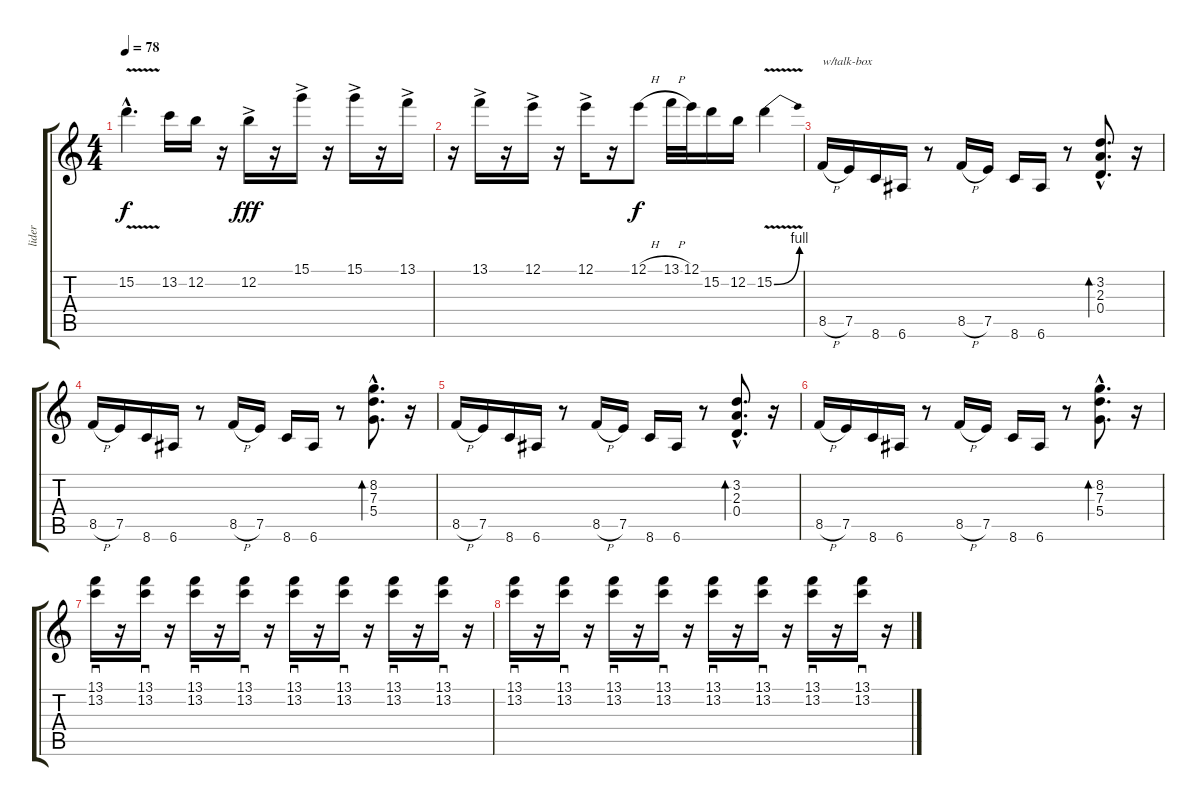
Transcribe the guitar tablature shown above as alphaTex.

\track ("lider" "lider") {instrument distortionguitar}
\staff {score tabs}
\tuning (E4 B3 G3 D3 A2 E2) {hide}
\ts (4 4)
\tempo 78
\clef g2
\ks c
15.2{v hac}.4{d dy f} 13.2.16 12.2.16 r.16 12.2{ac}.16{dy fff} r.16 15.1{ac}.16 r.16 15.1{ac}.16 r.16 13.1{ac}.16 |
r.16 13.1{ac}.16 r.16 12.1{ac}.16 r.16 12.1{ac}.16 r.16 12.1{h}.8{dy f} 13.1{h}.32 12.1.32 15.2.16 12.2.16 15.2{be (bend 0 0 60 4) v}.4 |
8.5{h}.16{txt "w/talk-box"} 7.5.16 8.6.16 6.6.16 r.8 8.5{h}.16 7.5.16 8.6.16 6.6.16 r.8 (3.2{hac} 2.3{hac} 0.4{hac}).8{d bd 120} r.16 |
8.5{h}.16 7.5.16 8.6.16 6.6.16 r.8 8.5{h}.16 7.5.16 8.6.16 6.6.16 r.8 (8.2{hac} 7.3{hac} 5.4{hac}).8{d bd 120} r.16 |
8.5{h}.16 7.5.16 8.6.16 6.6.16 r.8 8.5{h}.16 7.5.16 8.6.16 6.6.16 r.8 (3.2{hac} 2.3{hac} 0.4{hac}).8{d bd 120} r.16 |
8.5{h}.16 7.5.16 8.6.16 6.6.16 r.8 8.5{h}.16 7.5.16 8.6.16 6.6.16 r.8 (8.2{hac} 7.3{hac} 5.4{hac}).8{d bd 120} r.16 |
(13.1 13.2).16{sd} r.16 (13.1 13.2).16{sd} r.16 (13.1 13.2).16{sd} r.16 (13.1 13.2).16{sd} r.16 (13.1 13.2).16{sd} r.16 (13.1 13.2).16{sd} r.16 (13.1 13.2).16{sd} r.16 (13.1 13.2).16{sd} r.16 |
(13.1 13.2).16{sd} r.16 (13.1 13.2).16{sd} r.16 (13.1 13.2).16{sd} r.16 (13.1 13.2).16{sd} r.16 (13.1 13.2).16{sd} r.16 (13.1 13.2).16{sd} r.16 (13.1 13.2).16{sd} r.16 (13.1 13.2).16{sd} r.16
